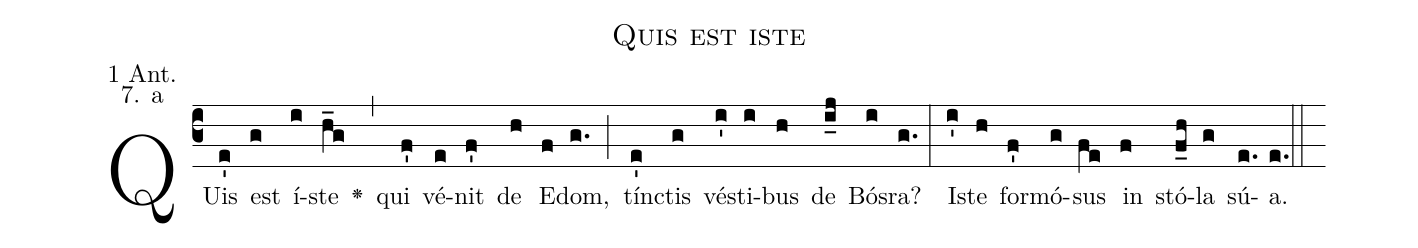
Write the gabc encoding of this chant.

name: Quis est iste;
office-part: 1 Antiphon;
mode: 7a;
annotation: 1 Ant.;
annotation: 7. a;
def-m1:}{\greseteolcustos{manual}{;
def-m2:\ifx\breakbeforeEuouae\undefined\else;
def-m3:\fi}\ifx\noeuouae\undefined\def\noeuouae{F}\fi\if\noeuouae F{;
def-m4:}\fi;
%%
% The syntax in this part is called gabc. Please refer to http://home.gna.org/gregorio/gabc/#basis

(c3)QU{i}s(e') est(g) í(i)ste(h_g) <v>\greheightstar</v>(,) qui(f') vé(e)nit(f') de(h) E(f)dom,(g.) (;)
tín(e')ctis(g) vé(i')sti(i)bus(h) de(i_j) Bós(i)ra?(g.) (:)
I(i')ste(h) for(f')mó(g)sus(fe) in(f) stó(f_h)la(g) sú(e.[em1])a.(e.) (::[em2]z[em3])

E(i) u(i) o(j) u(i) a(h) e.(gf..) (::[em4])
